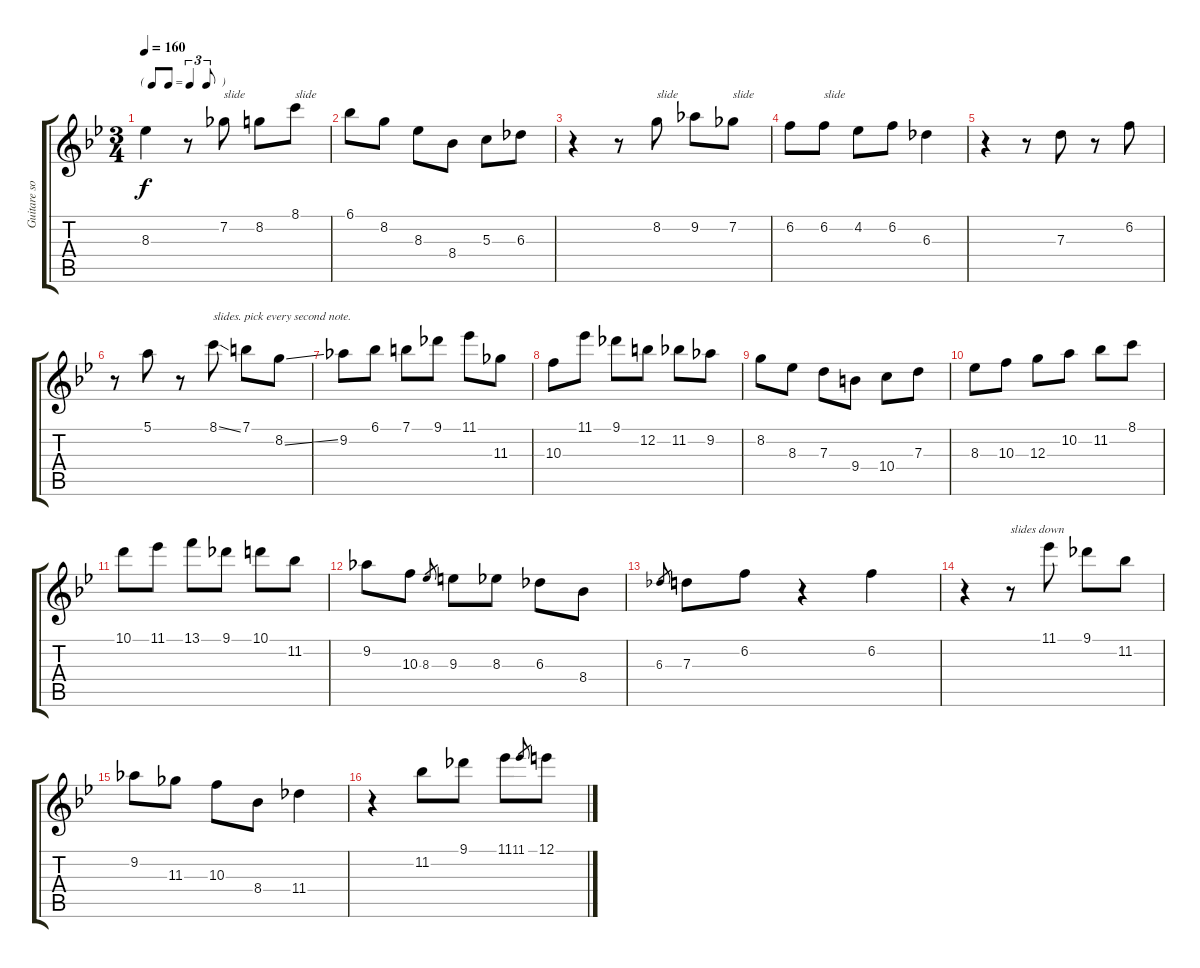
\track ("Guitare solo" "Guitare so") {instrument electricguitarjazz}
\staff {score tabs}
\tuning (E4 B3 G3 D3 A2 E2) {hide}
\ts (3 4)
\tf triplet8th
\tempo 160
\clef g2
\ks bb
8.3.4{dy f} r.8 7.2.8{txt "slide"} 8.2.8 8.1.8{txt "slide"} |
6.1.8 8.2.8 8.3.8 8.4.8 5.3.8 6.3.8 |
r.4 r.8 8.2.8{txt "slide"} 9.2.8 7.2.8{txt "slide"} |
6.2.8 6.2.8{txt "slide"} 4.2.8 6.2.8 6.3.4 |
r.4 r.8 7.3.8 r.8 6.2.8 |
r.8 5.1.8 r.8 8.1{ss}.8{txt "slides. pick every second note."} 7.1.8 8.2{ss}.8 |
9.2.8 6.1.8 7.1.8 9.1.8 11.1.8 11.3.8 |
10.3.8 11.1.8 9.1.8 12.2.8 11.2.8 9.2.8 |
8.2.8 8.3.8 7.3.8 9.4.8 10.4.8 7.3.8 |
8.3.8 10.3.8 12.3.8 10.2.8 11.2.8 8.1.8 |
10.1.8 11.1.8 13.1.8 9.1.8 10.1.8 11.2.8 |
9.2.8 10.3.8 8.3.8{gr} 9.3.8 8.3.8 6.3.8 8.4.8 |
6.3.8{gr} 7.3.8 6.2.8 r.4 6.2.4 |
r.4 r.8{txt "slides down"} 11.1.8 9.1.8 11.2.8 |
9.2.8 11.3.8 10.3.8 8.4.8 11.4.4 |
r.4 11.2.8 9.1.8 11.1.8 11.1.8{gr} 12.1.8
